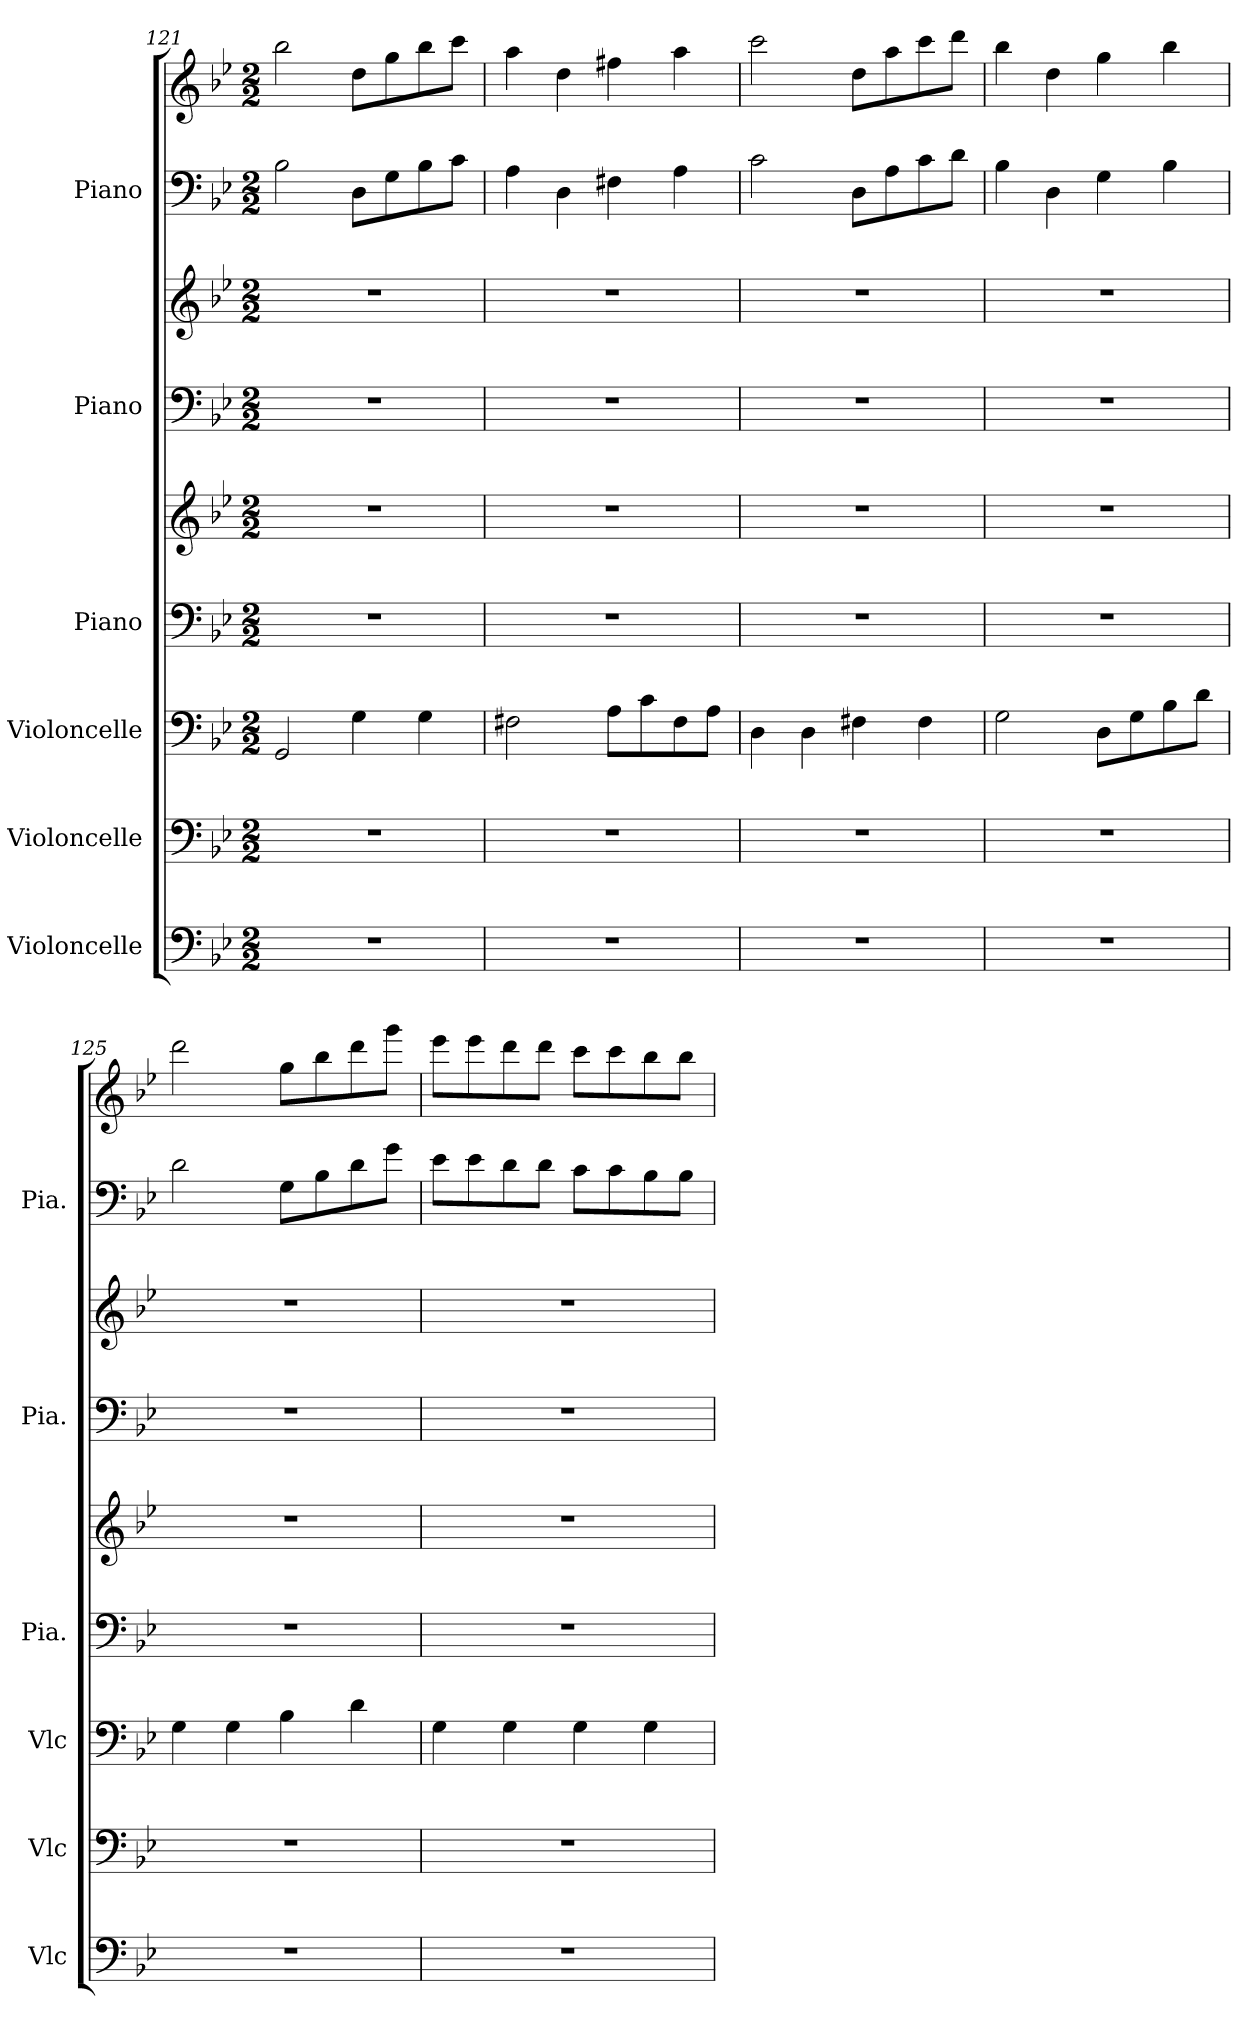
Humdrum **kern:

**kern	**kern	**kern	**kern	**kern	**kern	**kern	**kern	**kern
*part6	*part5	*part4	*part3	*part3	*part2	*part2	*part1	*part1
*staff9	*staff8	*staff7	*staff6	*staff5	*staff4	*staff3	*staff2	*staff1
*I"Violoncelle	*I"Violoncelle	*I"Violoncelle	*I"Piano	*	*I"Piano	*	*I"Piano	*
*I'Vlc	*I'Vlc	*I'Vlc	*I'Pia.	*	*I'Pia.	*	*I'Pia.	*
*clefF4	*clefF4	*clefF4	*clefF4	*clefG2	*clefF4	*clefG2	*clefF4	*clefG2
*k[b-e-]	*k[b-e-]	*k[b-e-]	*k[b-e-]	*k[b-e-]	*k[b-e-]	*k[b-e-]	*k[b-e-]	*k[b-e-]
*M2/2	*M2/2	*M2/2	*M2/2	*M2/2	*M2/2	*M2/2	*M2/2	*M2/2
=121	=121	=121	=121	=121	=121	=121	=121	=121
1r	1r	2GG/	1r	1r	1r	1r	2B-\	2bb-\
.	.	4G\	.	.	.	.	8D\L	8dd\L
.	.	.	.	.	.	.	8G\	8gg\
.	.	4G\	.	.	.	.	8B-\	8bb-\
.	.	.	.	.	.	.	8c\J	8ccc\J
!!LO:PB:g=z
=122	=122	=122	=122	=122	=122	=122	=122	=122
1r	1r	2F#X\	1r	1r	1r	1r	4A\	4aa\
.	.	.	.	.	.	.	4D\	4dd\
.	.	8A\L	.	.	.	.	4F#X\	4ff#X\
.	.	8c\	.	.	.	.	.	.
.	.	8F#\	.	.	.	.	4A\	4aa\
.	.	8A\J	.	.	.	.	.	.
=123	=123	=123	=123	=123	=123	=123	=123	=123
1r	1r	4D\	1r	1r	1r	1r	2c\	2ccc\
.	.	4D\	.	.	.	.	.	.
.	.	4F#X\	.	.	.	.	8D\L	8dd\L
.	.	.	.	.	.	.	8A\	8aa\
.	.	4F#\	.	.	.	.	8c\	8ccc\
.	.	.	.	.	.	.	8d\J	8ddd\J
=124	=124	=124	=124	=124	=124	=124	=124	=124
1r	1r	2G\	1r	1r	1r	1r	4B-\	4bb-\
.	.	.	.	.	.	.	4D\	4dd\
.	.	8D\L	.	.	.	.	4G\	4gg\
.	.	8G\	.	.	.	.	.	.
.	.	8B-\	.	.	.	.	4B-\	4bb-\
.	.	8d\J	.	.	.	.	.	.
=125	=125	=125	=125	=125	=125	=125	=125	=125
1r	1r	4G\	1r	1r	1r	1r	2d\	2ddd\
.	.	4G\	.	.	.	.	.	.
.	.	4B-\	.	.	.	.	8G\L	8gg\L
.	.	.	.	.	.	.	8B-\	8bb-\
.	.	4d\	.	.	.	.	8d\	8ddd\
.	.	.	.	.	.	.	8g\J	8ggg\J
=126	=126	=126	=126	=126	=126	=126	=126	=126
1r	1r	4G\	1r	1r	1r	1r	8e-\L	8eee-\L
.	.	.	.	.	.	.	8e-\	8eee-\
.	.	4G\	.	.	.	.	8d\	8ddd\
.	.	.	.	.	.	.	8d\J	8ddd\J
.	.	4G\	.	.	.	.	8c\L	8ccc\L
.	.	.	.	.	.	.	8c\	8ccc\
.	.	4G\	.	.	.	.	8B-\	8bb-\
.	.	.	.	.	.	.	8B-\J	8bb-\J
=	=	=	=	=	=	=	=	=
*-	*-	*-	*-	*-	*-	*-	*-	*-
